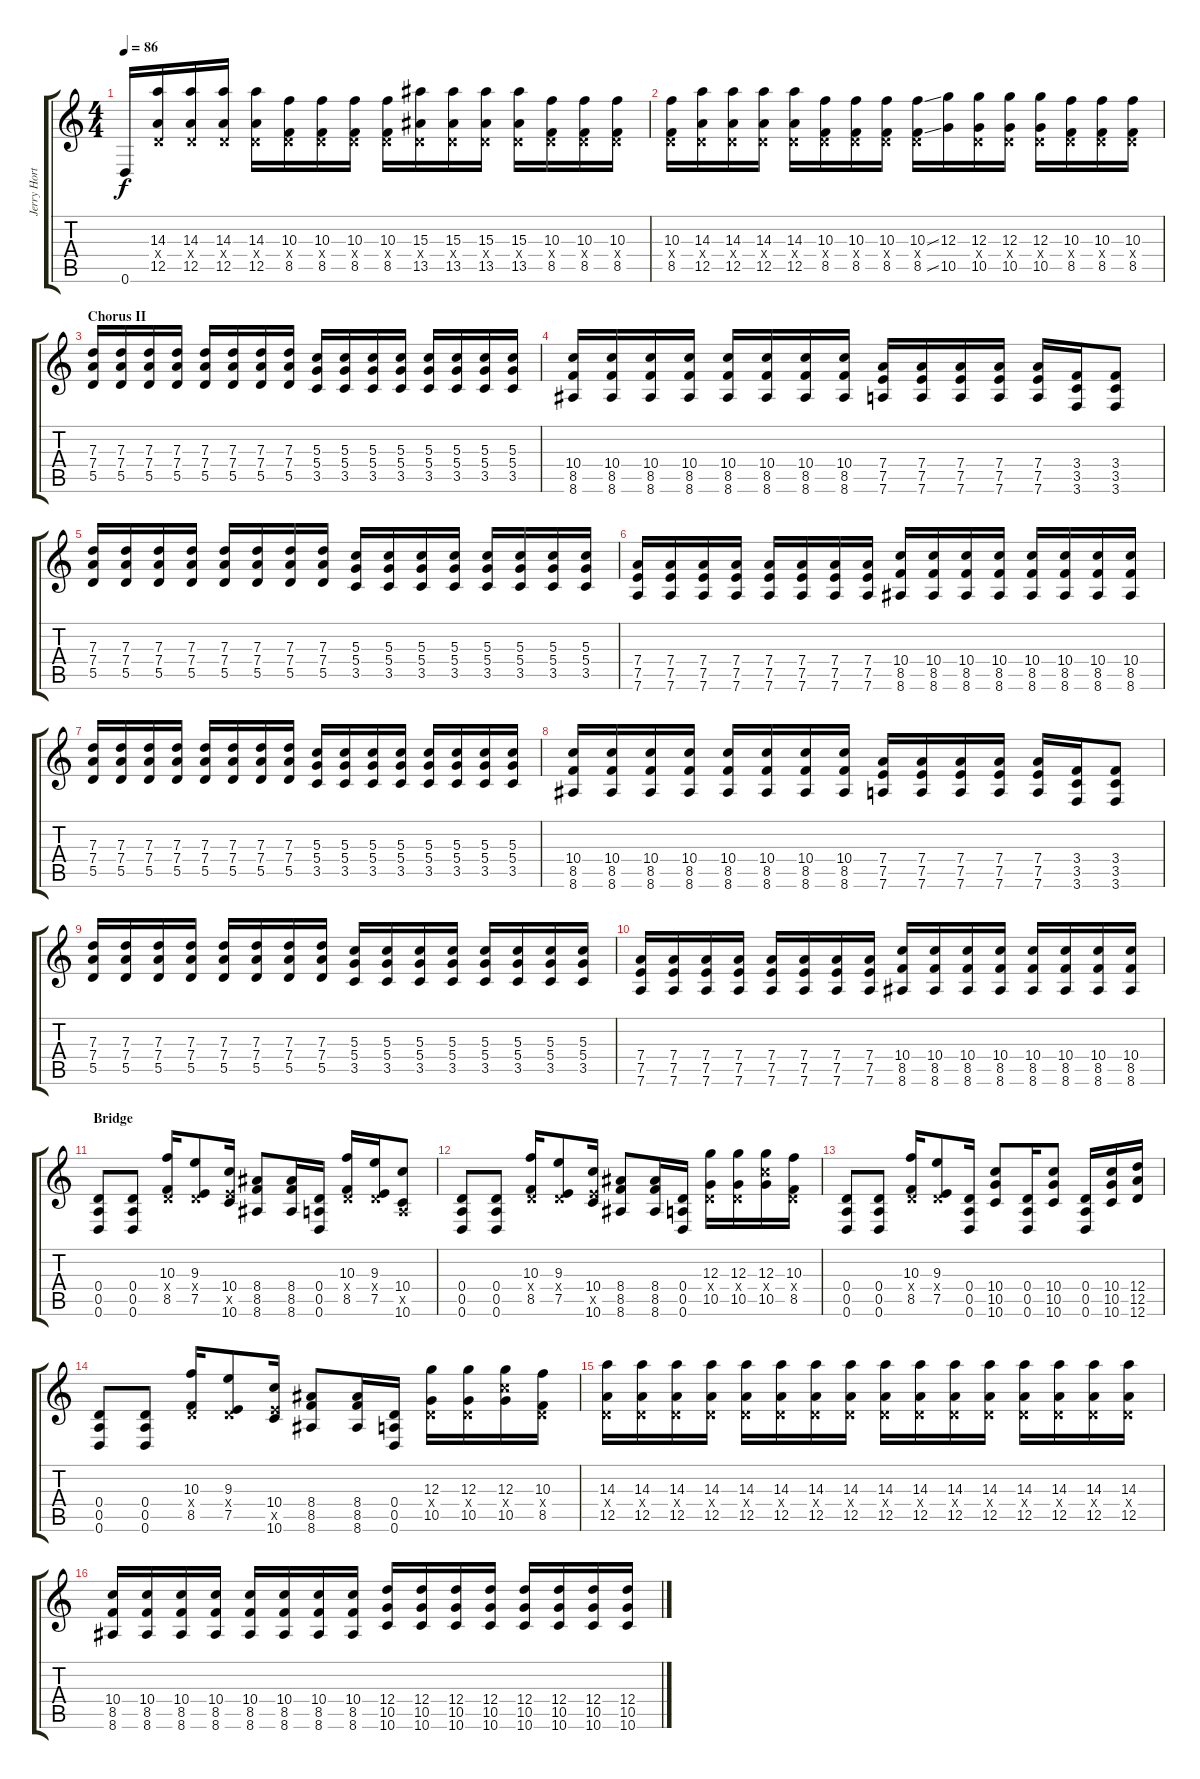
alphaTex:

\track ("Jerry Horton - 1st Guitar" "Jerry Hort") {instrument overdrivenguitar}
\staff {score tabs}
\tuning (E4 B3 G3 D3 A2 D2) {hide}
\ts (4 4)
\tempo 86
\clef g2
\ks c
0.6.16{dy f} (14.3 0.4{x} 12.5).16 (14.3 0.4{x} 12.5).16 (14.3 0.4{x} 12.5).16 (14.3 0.4{x} 12.5).16 (10.3 0.4{x} 8.5).16 (10.3 0.4{x} 8.5).16 (10.3 0.4{x} 8.5).16 (10.3 0.4{x} 8.5).16 (15.3 0.4{x} 13.5).16 (15.3 0.4{x} 13.5).16 (15.3 0.4{x} 13.5).16 (15.3 0.4{x} 13.5).16 (10.3 0.4{x} 8.5).16 (10.3 0.4{x} 8.5).16 (10.3 0.4{x} 8.5).16 |
(10.3 0.4{x} 8.5).16 (14.3 0.4{x} 12.5).16 (14.3 0.4{x} 12.5).16 (14.3 0.4{x} 12.5).16 (14.3 0.4{x} 12.5).16 (10.3 0.4{x} 8.5).16 (10.3 0.4{x} 8.5).16 (10.3 0.4{x} 8.5).16 (10.3{ss} 0.4{x} 8.5{ss}).16 (12.3 10.5).16 (12.3 0.4{x} 10.5).16 (12.3 0.4{x} 10.5).16 (12.3 0.4{x} 10.5).16 (10.3 0.4{x} 8.5).16 (10.3 0.4{x} 8.5).16 (10.3 0.4{x} 8.5).16 |
\section ("" "Chorus II")
(7.3 7.4 5.5).16 (7.3 7.4 5.5).16 (7.3 7.4 5.5).16 (7.3 7.4 5.5).16 (7.3 7.4 5.5).16 (7.3 7.4 5.5).16 (7.3 7.4 5.5).16 (7.3 7.4 5.5).16 (5.3 5.4 3.5).16 (5.3 5.4 3.5).16 (5.3 5.4 3.5).16 (5.3 5.4 3.5).16 (5.3 5.4 3.5).16 (5.3 5.4 3.5).16 (5.3 5.4 3.5).16 (5.3 5.4 3.5).16 |
(10.4 8.5 8.6).16 (10.4 8.5 8.6).16 (10.4 8.5 8.6).16 (10.4 8.5 8.6).16 (10.4 8.5 8.6).16 (10.4 8.5 8.6).16 (10.4 8.5 8.6).16 (10.4 8.5 8.6).16 (7.4 7.5 7.6).16 (7.4 7.5 7.6).16 (7.4 7.5 7.6).16 (7.4 7.5 7.6).16 (7.4 7.5 7.6).16 (3.4 3.5 3.6).16 (3.4 3.5 3.6).8 |
(7.3 7.4 5.5).16 (7.3 7.4 5.5).16 (7.3 7.4 5.5).16 (7.3 7.4 5.5).16 (7.3 7.4 5.5).16 (7.3 7.4 5.5).16 (7.3 7.4 5.5).16 (7.3 7.4 5.5).16 (5.3 5.4 3.5).16 (5.3 5.4 3.5).16 (5.3 5.4 3.5).16 (5.3 5.4 3.5).16 (5.3 5.4 3.5).16 (5.3 5.4 3.5).16 (5.3 5.4 3.5).16 (5.3 5.4 3.5).16 |
(7.4 7.5 7.6).16 (7.4 7.5 7.6).16 (7.4 7.5 7.6).16 (7.4 7.5 7.6).16 (7.4 7.5 7.6).16 (7.4 7.5 7.6).16 (7.4 7.5 7.6).16 (7.4 7.5 7.6).16 (10.4 8.5 8.6).16 (10.4 8.5 8.6).16 (10.4 8.5 8.6).16 (10.4 8.5 8.6).16 (10.4 8.5 8.6).16 (10.4 8.5 8.6).16 (10.4 8.5 8.6).16 (10.4 8.5 8.6).16 |
(7.3 7.4 5.5).16 (7.3 7.4 5.5).16 (7.3 7.4 5.5).16 (7.3 7.4 5.5).16 (7.3 7.4 5.5).16 (7.3 7.4 5.5).16 (7.3 7.4 5.5).16 (7.3 7.4 5.5).16 (5.3 5.4 3.5).16 (5.3 5.4 3.5).16 (5.3 5.4 3.5).16 (5.3 5.4 3.5).16 (5.3 5.4 3.5).16 (5.3 5.4 3.5).16 (5.3 5.4 3.5).16 (5.3 5.4 3.5).16 |
(10.4 8.5 8.6).16 (10.4 8.5 8.6).16 (10.4 8.5 8.6).16 (10.4 8.5 8.6).16 (10.4 8.5 8.6).16 (10.4 8.5 8.6).16 (10.4 8.5 8.6).16 (10.4 8.5 8.6).16 (7.4 7.5 7.6).16 (7.4 7.5 7.6).16 (7.4 7.5 7.6).16 (7.4 7.5 7.6).16 (7.4 7.5 7.6).16 (3.4 3.5 3.6).16 (3.4 3.5 3.6).8 |
(7.3 7.4 5.5).16 (7.3 7.4 5.5).16 (7.3 7.4 5.5).16 (7.3 7.4 5.5).16 (7.3 7.4 5.5).16 (7.3 7.4 5.5).16 (7.3 7.4 5.5).16 (7.3 7.4 5.5).16 (5.3 5.4 3.5).16 (5.3 5.4 3.5).16 (5.3 5.4 3.5).16 (5.3 5.4 3.5).16 (5.3 5.4 3.5).16 (5.3 5.4 3.5).16 (5.3 5.4 3.5).16 (5.3 5.4 3.5).16 |
(7.4 7.5 7.6).16 (7.4 7.5 7.6).16 (7.4 7.5 7.6).16 (7.4 7.5 7.6).16 (7.4 7.5 7.6).16 (7.4 7.5 7.6).16 (7.4 7.5 7.6).16 (7.4 7.5 7.6).16 (10.4 8.5 8.6).16 (10.4 8.5 8.6).16 (10.4 8.5 8.6).16 (10.4 8.5 8.6).16 (10.4 8.5 8.6).16 (10.4 8.5 8.6).16 (10.4 8.5 8.6).16 (10.4 8.5 8.6).16 |
\section ("" "Bridge")
(0.4 0.5 0.6).8 (0.4 0.5 0.6).8 (10.3 0.4{x} 8.5).16 (9.3 0.4{x} 7.5).8 (10.4 7.5{x} 10.6).16 (8.4 8.5 8.6).8 (8.4 8.5 8.6).16 (0.4 0.5 0.6).16 (10.3 0.4{x} 8.5).16 (9.3 0.4{x} 7.5).16 (10.4 0.5{x} 10.6).8 |
(0.4 0.5 0.6).8 (0.4 0.5 0.6).8 (10.3 0.4{x} 8.5).16 (9.3 0.4{x} 7.5).8 (10.4 7.5{x} 10.6).16 (8.4 8.5 8.6).8 (8.4 8.5 8.6).16 (0.4 0.5 0.6).16 (12.3 0.4{x} 10.5).16 (12.3 0.4{x} 10.5).16 (12.3 10.4{x} 10.5).16 (10.3 0.4{x} 8.5).16 |
(0.4 0.5 0.6).8 (0.4 0.5 0.6).8 (10.3 0.4{x} 8.5).16 (9.3 0.4{x} 7.5).8 (0.4 0.5 0.6).16 (10.4 10.5 10.6).8 (0.4 0.5 0.6).16 (10.4 10.5 10.6).8 (0.4 0.5 0.6).16 (10.4 10.5 10.6).16 (12.4 12.5 12.6).16 |
(0.4 0.5 0.6).8 (0.4 0.5 0.6).8 (10.3 0.4{x} 8.5).16 (9.3 0.4{x} 7.5).8 (10.4 7.5{x} 10.6).16 (8.4 8.5 8.6).8 (8.4 8.5 8.6).16 (0.4 0.5 0.6).16 (12.3 0.4{x} 10.5).16 (12.3 0.4{x} 10.5).16 (12.3 10.4{x} 10.5).16 (10.3 0.4{x} 8.5).16 |
(14.3 0.4{x} 12.5).16 (14.3 0.4{x} 12.5).16 (14.3 0.4{x} 12.5).16 (14.3 0.4{x} 12.5).16 (14.3 0.4{x} 12.5).16 (14.3 0.4{x} 12.5).16 (14.3 0.4{x} 12.5).16 (14.3 0.4{x} 12.5).16 (14.3 0.4{x} 12.5).16 (14.3 0.4{x} 12.5).16 (14.3 0.4{x} 12.5).16 (14.3 0.4{x} 12.5).16 (14.3 0.4{x} 12.5).16 (14.3 0.4{x} 12.5).16 (14.3 0.4{x} 12.5).16 (14.3 0.4{x} 12.5).16 |
(10.4 8.5 8.6).16 (10.4 8.5 8.6).16 (10.4 8.5 8.6).16 (10.4 8.5 8.6).16 (10.4 8.5 8.6).16 (10.4 8.5 8.6).16 (10.4 8.5 8.6).16 (10.4 8.5 8.6).16 (12.4 10.5 10.6).16 (12.4 10.5 10.6).16 (12.4 10.5 10.6).16 (12.4 10.5 10.6).16 (12.4 10.5 10.6).16 (12.4 10.5 10.6).16 (12.4 10.5 10.6).16 (12.4 10.5 10.6).16
